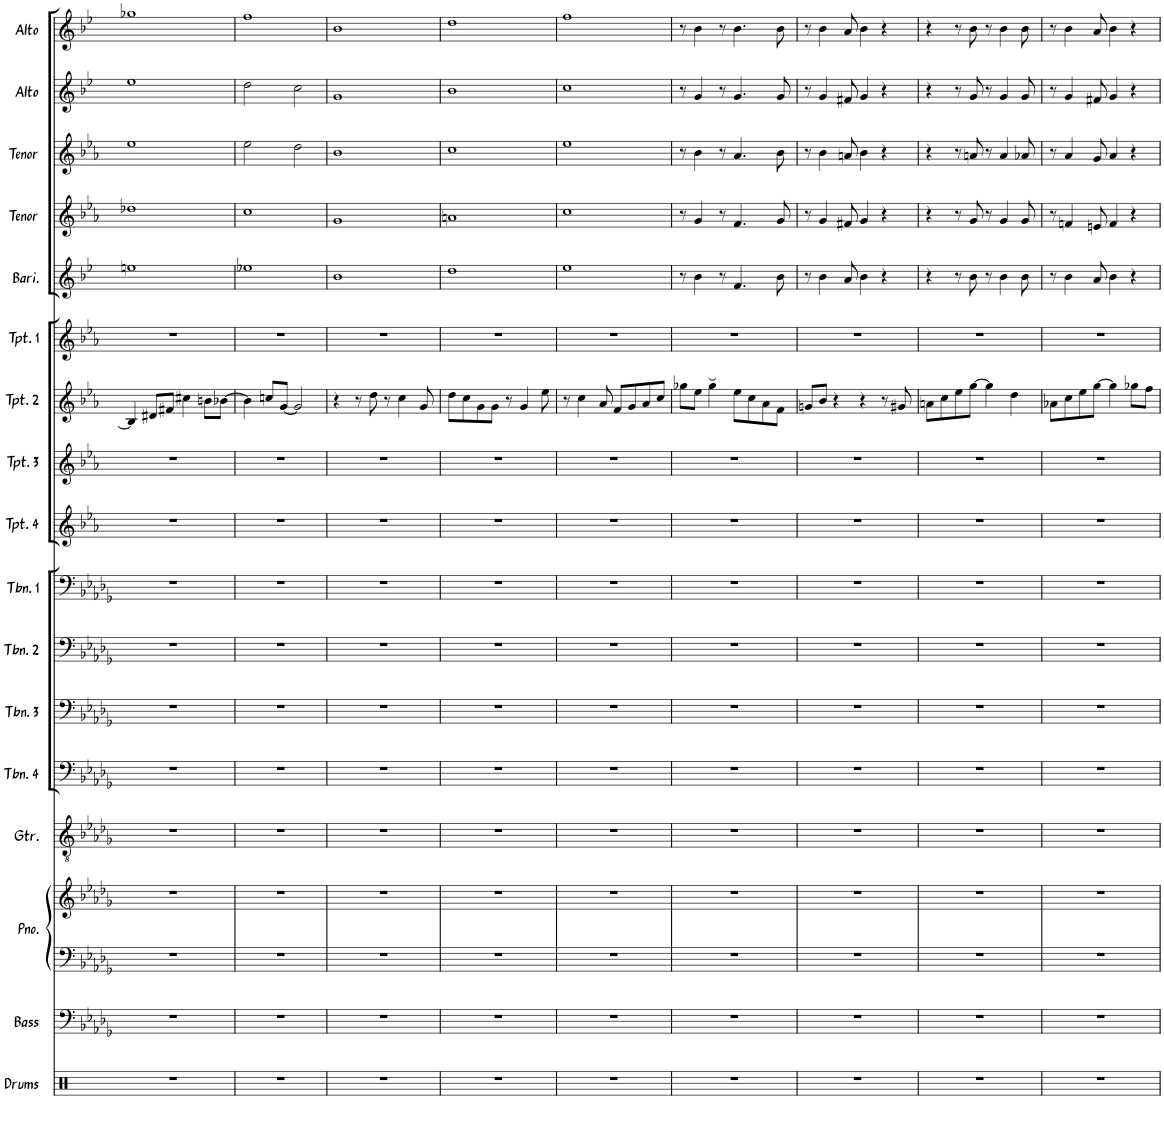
**kern	**kern	**kern	**kern	**kern	**kern	**kern	**kern	**kern	**kern	**kern	**kern	**kern	**kern	**kern	**kern	**kern	**kern
*part17	*part16	*part15	*part15	*part14	*part13	*part12	*part11	*part10	*part9	*part8	*part7	*part6	*part5	*part4	*part3	*part2	*part1
*staff18	*staff17	*staff16	*staff15	*staff14	*staff13	*staff12	*staff11	*staff10	*staff9	*staff8	*staff7	*staff6	*staff5	*staff4	*staff3	*staff2	*staff1
*I"Drums	*I"Bass	*I"Piano	*	*I"Guitar	*I"Trombone 4	*I"Trombone 3	*I"Trombone 2	*I"Trombone 1	*I"Trumpet 4	*I"Trumpet 3	*I"Trumpet 2	*I"Trumpet 1	*I"5	*I"4	*I"3	*I"2	*I"Reeds 1
*I'Drums	*I'Bass	*I'Pno.	*	*I'Gtr.	*I'Tbn. 4	*I'Tbn. 3	*I'Tbn. 2	*I'Tbn. 1	*I'Tpt. 4	*I'Tpt. 3	*I'Tpt. 2	*I'Tpt. 1	*	*	*	*	*
!!LO:PB:g=z
*clefX	*clefF4	*clefF4	*clefG2	*clefGv2	*clefF4	*clefF4	*clefF4	*clefF4	*clefG2	*clefG2	*clefG2	*clefG2	*clefG2	*clefG2	*clefG2	*clefG2	*clefG2
*	*Trd7c12	*	*	*	*	*	*	*	*Trd1c2	*Trd1c2	*Trd1c2	*Trd1c2	*Trd12c21	*Trd8c14	*Trd8c14	*Trd5c9	*Trd5c9
*k[]	*k[b-e-a-d-g-]	*k[b-e-a-d-g-]	*k[b-e-a-d-g-]	*k[b-e-a-d-g-]	*k[b-e-a-d-g-]	*k[b-e-a-d-g-]	*k[b-e-a-d-g-]	*k[b-e-a-d-g-]	*k[b-e-a-]	*k[b-e-a-]	*k[b-e-a-]	*k[b-e-a-]	*k[b-e-]	*k[b-e-a-]	*k[b-e-a-]	*k[b-e-]	*k[b-e-]
*M2/2	*M2/2	*M2/2	*M2/2	*M2/2	*M2/2	*M2/2	*M2/2	*M2/2	*M2/2	*M2/2	*M2/2	*M2/2	*M2/2	*M2/2	*M2/2	*M2/2	*M2/2
*met(c|)	*met(c|)	*met(c|)	*met(c|)	*met(c|)	*met(c|)	*met(c|)	*met(c|)	*met(c|)	*met(c|)	*met(c|)	*met(c|)	*met(c|)	*met(c|)	*met(c|)	*met(c|)	*met(c|)	*met(c|)
=92	=92	=92	=92	=92	=92	=92	=92	=92	=92	=92	=92	=92	=92	=92	=92	=92	=92
1r	1r	1r	1r	1r	1r	1r	1r	1r	1r	1r	4B/]	1r	1een	1dd-X	1ee-	1ee-	1gg-X
.	.	.	.	.	.	.	.	.	.	.	8d#X/L	.	.	.	.	.	.
.	.	.	.	.	.	.	.	.	.	.	8f#X/J	.	.	.	.	.	.
.	.	.	.	.	.	.	.	.	.	.	4cc#X\	.	.	.	.	.	.
.	.	.	.	.	.	.	.	.	.	.	8bn\L	.	.	.	.	.	.
.	.	.	.	.	.	.	.	.	.	.	[8b-X\J	.	.	.	.	.	.
=93	=93	=93	=93	=93	=93	=93	=93	=93	=93	=93	=93	=93	=93	=93	=93	=93	=93
1r	1r	1r	1r	1r	1r	1r	1r	1r	1r	1r	4b-\]	1r	1ee-X	1cc	2ee-\	2dd\	1ff
.	.	.	.	.	.	.	.	.	.	.	8ccn/L	.	.	.	.	.	.
.	.	.	.	.	.	.	.	.	.	.	[8g/J	.	.	.	.	.	.
.	.	.	.	.	.	.	.	.	.	.	2g/]	.	.	.	2dd\	2cc\	.
=94	=94	=94	=94	=94	=94	=94	=94	=94	=94	=94	=94	=94	=94	=94	=94	=94	=94
1r	1r	1r	1r	1r	1r	1r	1r	1r	1r	1r	4r	1r	1b-	1g	1b-	1g	1b-
.	.	.	.	.	.	.	.	.	.	.	8r	.	.	.	.	.	.
.	.	.	.	.	.	.	.	.	.	.	8dd\	.	.	.	.	.	.
.	.	.	.	.	.	.	.	.	.	.	8r	.	.	.	.	.	.
.	.	.	.	.	.	.	.	.	.	.	4cc\	.	.	.	.	.	.
.	.	.	.	.	.	.	.	.	.	.	8g/	.	.	.	.	.	.
=95	=95	=95	=95	=95	=95	=95	=95	=95	=95	=95	=95	=95	=95	=95	=95	=95	=95
1r	1r	1r	1r	1r	1r	1r	1r	1r	1r	1r	8dd\L	1r	1dd	1an	1cc	1b-	1dd
.	.	.	.	.	.	.	.	.	.	.	8cc\	.	.	.	.	.	.
.	.	.	.	.	.	.	.	.	.	.	8g\	.	.	.	.	.	.
.	.	.	.	.	.	.	.	.	.	.	8g\J	.	.	.	.	.	.
.	.	.	.	.	.	.	.	.	.	.	8r	.	.	.	.	.	.
.	.	.	.	.	.	.	.	.	.	.	4g/	.	.	.	.	.	.
.	.	.	.	.	.	.	.	.	.	.	8ee-\	.	.	.	.	.	.
=96	=96	=96	=96	=96	=96	=96	=96	=96	=96	=96	=96	=96	=96	=96	=96	=96	=96
1r	1r	1r	1r	1r	1r	1r	1r	1r	1r	1r	8r	1r	1ee-	1cc	1ee-	1cc	1ff
.	.	.	.	.	.	.	.	.	.	.	4cc\	.	.	.	.	.	.
.	.	.	.	.	.	.	.	.	.	.	8a-/	.	.	.	.	.	.
.	.	.	.	.	.	.	.	.	.	.	8f/L	.	.	.	.	.	.
.	.	.	.	.	.	.	.	.	.	.	8g/	.	.	.	.	.	.
.	.	.	.	.	.	.	.	.	.	.	8a-/	.	.	.	.	.	.
.	.	.	.	.	.	.	.	.	.	.	8cc/J	.	.	.	.	.	.
=97	=97	=97	=97	=97	=97	=97	=97	=97	=97	=97	=97	=97	=97	=97	=97	=97	=97
1r	1r	1r	1r	1r	1r	1r	1r	1r	1r	1r	8gg-X\L	1r	8r	8r	8r	8r	8r
.	.	.	.	.	.	.	.	.	.	.	8ee-\J	.	4b-\	4g/	4b-\	4g/	4b-\
.	.	.	.	.	.	.	.	.	.	.	4gg-\	.	.	.	.	.	.
.	.	.	.	.	.	.	.	.	.	.	.	.	8r	8r	8r	8r	8r
.	.	.	.	.	.	.	.	.	.	.	8ee-\L	.	4.f/	4.f/	4.a-/	4.g/	4.b-\
.	.	.	.	.	.	.	.	.	.	.	8cc\	.	.	.	.	.	.
.	.	.	.	.	.	.	.	.	.	.	8a-\	.	.	.	.	.	.
.	.	.	.	.	.	.	.	.	.	.	8f\J	.	8b-\	8g/	8b-\	8g/	8b-\
=98	=98	=98	=98	=98	=98	=98	=98	=98	=98	=98	=98	=98	=98	=98	=98	=98	=98
1r	1r	1r	1r	1r	1r	1r	1r	1r	1r	1r	8gn/L	1r	8r	8r	8r	8r	8r
.	.	.	.	.	.	.	.	.	.	.	8b-/J	.	4b-\	4g/	4b-\	4g/	4b-\
.	.	.	.	.	.	.	.	.	.	.	4r	.	.	.	.	.	.
.	.	.	.	.	.	.	.	.	.	.	.	.	8a/	8f#X/	8an/	8f#X/	8a/
.	.	.	.	.	.	.	.	.	.	.	4r	.	4b-\	4g/	4b-\	4g/	4b-\
.	.	.	.	.	.	.	.	.	.	.	8r	.	4r	4r	4r	4r	4r
.	.	.	.	.	.	.	.	.	.	.	8g#X/	.	.	.	.	.	.
=99	=99	=99	=99	=99	=99	=99	=99	=99	=99	=99	=99	=99	=99	=99	=99	=99	=99
1r	1r	1r	1r	1r	1r	1r	1r	1r	1r	1r	8an\L	1r	4r	4r	4r	4r	4r
.	.	.	.	.	.	.	.	.	.	.	8cc\	.	.	.	.	.	.
.	.	.	.	.	.	.	.	.	.	.	8ee-\	.	8r	8r	8r	8r	8r
.	.	.	.	.	.	.	.	.	.	.	[8gg\J	.	8b-\	8g/	8an/	8g/	8b-\
.	.	.	.	.	.	.	.	.	.	.	4gg\]	.	8r	8r	8r	8r	8r
.	.	.	.	.	.	.	.	.	.	.	.	.	4b-\	4g/	4a/	4g/	4b-\
.	.	.	.	.	.	.	.	.	.	.	4dd\	.	.	.	.	.	.
.	.	.	.	.	.	.	.	.	.	.	.	.	8b-\	8g/	8a-X/	8g/	8b-\
=100	=100	=100	=100	=100	=100	=100	=100	=100	=100	=100	=100	=100	=100	=100	=100	=100	=100
1r	1r	1r	1r	1r	1r	1r	1r	1r	1r	1r	8a-X\L	1r	8r	8r	8r	8r	8r
.	.	.	.	.	.	.	.	.	.	.	8cc\	.	4b-\	4fn/	4a-/	4g/	4b-\
.	.	.	.	.	.	.	.	.	.	.	8ee-\	.	.	.	.	.	.
.	.	.	.	.	.	.	.	.	.	.	[8gg\J	.	8a/	8en/	8g/	8f#X/	8a/
.	.	.	.	.	.	.	.	.	.	.	4gg\]	.	4b-\	4f/	4a-/	4g/	4b-\
.	.	.	.	.	.	.	.	.	.	.	8gg-X\L	.	4r	4r	4r	4r	4r
.	.	.	.	.	.	.	.	.	.	.	8ff\J	.	.	.	.	.	.
=	=	=	=	=	=	=	=	=	=	=	=	=	=	=	=	=	=
*-	*-	*-	*-	*-	*-	*-	*-	*-	*-	*-	*-	*-	*-	*-	*-	*-	*-
